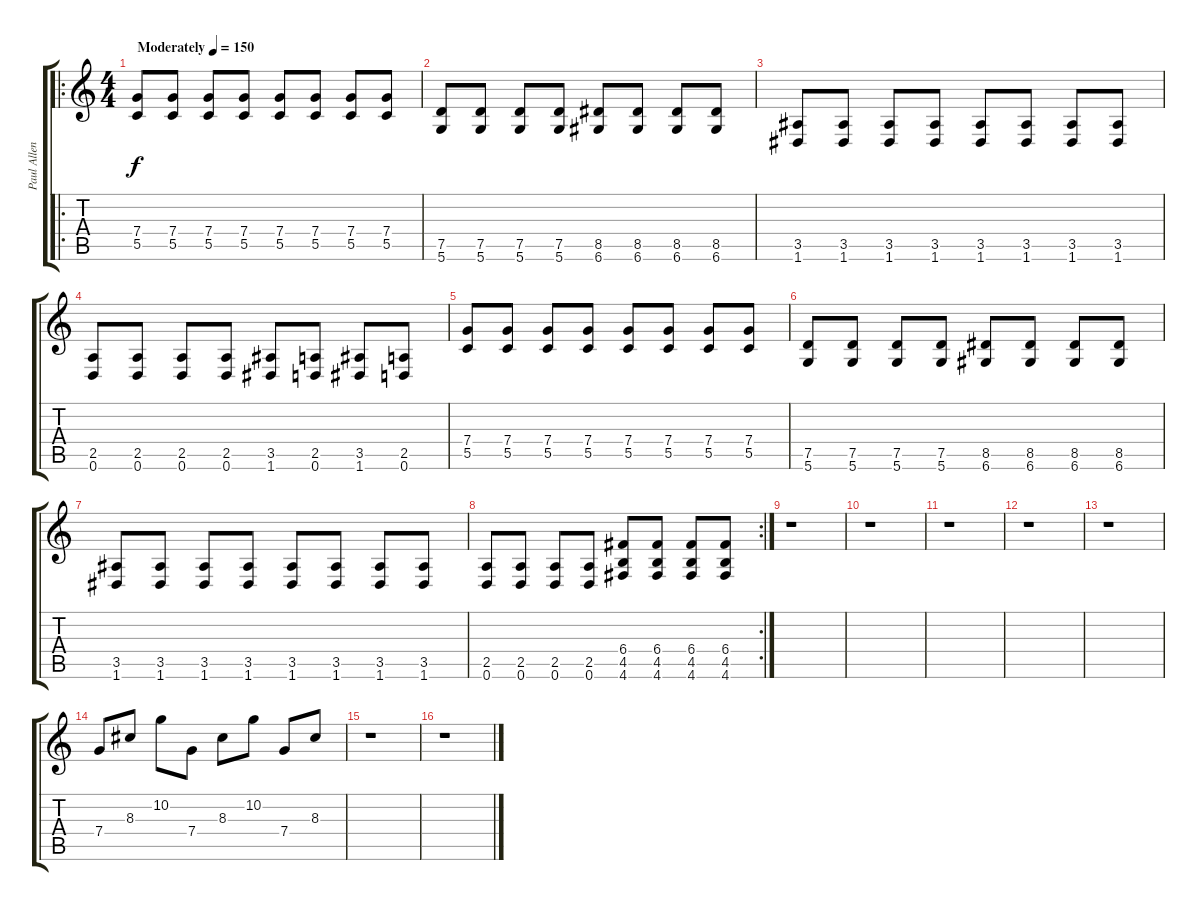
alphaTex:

\track ("Paul Allender" "Paul Allen") {instrument distortionguitar}
\staff {score tabs}
\tuning (D4 A3 F3 C3 G2 D2) {hide}
\ro
\ts (4 4)
\tempo (150 "Moderately")
\clef g2
\ks c
(7.4 5.5).8{dy f instrument distortionguitar} (7.4 5.5).8 (7.4 5.5).8 (7.4 5.5).8 (7.4 5.5).8 (7.4 5.5).8 (7.4 5.5).8 (7.4 5.5).8 |
(7.5 5.6).8 (7.5 5.6).8 (7.5 5.6).8 (7.5 5.6).8 (8.5 6.6).8 (8.5 6.6).8 (8.5 6.6).8 (8.5 6.6).8 |
(3.5 1.6).8 (3.5 1.6).8 (3.5 1.6).8 (3.5 1.6).8 (3.5 1.6).8 (3.5 1.6).8 (3.5 1.6).8 (3.5 1.6).8 |
(2.5 0.6).8 (2.5 0.6).8 (2.5 0.6).8 (2.5 0.6).8 (3.5 1.6).8 (2.5 0.6).8 (3.5 1.6).8 (2.5 0.6).8 |
(7.4 5.5).8 (7.4 5.5).8 (7.4 5.5).8 (7.4 5.5).8 (7.4 5.5).8 (7.4 5.5).8 (7.4 5.5).8 (7.4 5.5).8 |
(7.5 5.6).8 (7.5 5.6).8 (7.5 5.6).8 (7.5 5.6).8 (8.5 6.6).8 (8.5 6.6).8 (8.5 6.6).8 (8.5 6.6).8 |
(3.5 1.6).8 (3.5 1.6).8 (3.5 1.6).8 (3.5 1.6).8 (3.5 1.6).8 (3.5 1.6).8 (3.5 1.6).8 (3.5 1.6).8 |
\rc 2
(2.5 0.6).8 (2.5 0.6).8 (2.5 0.6).8 (2.5 0.6).8 (6.4 4.5 4.6).8 (6.4 4.5 4.6).8 (6.4 4.5 4.6).8 (6.4 4.5 4.6).8 |
r.1 |
r.1 |
r.1 |
r.1 |
r.1 |
7.4.8 8.3.8 10.2.8 7.4.8 8.3.8 10.2.8 7.4.8 8.3.8 |
r.1 |
r.1
